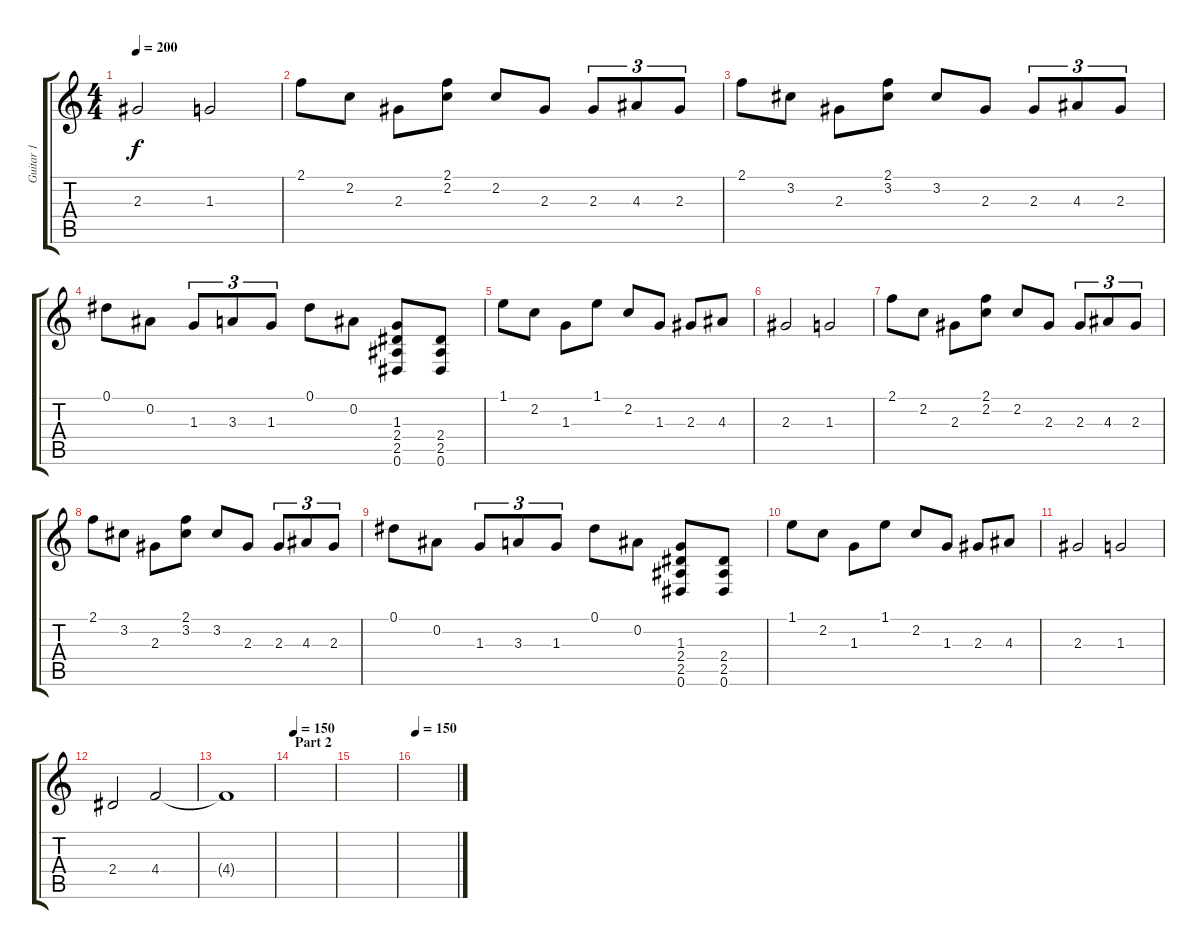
\track ("Guitar 1" "Guitar 1") {instrument distortionguitar}
\staff {score tabs}
\tuning (Eb4 Bb3 Gb3 Db3 Ab2 Eb2) {hide}
\ts (4 4)
\tempo 200
\clef g2
\ks c
2.3.2{dy f} 1.3.2 |
2.1.8 2.2.8 2.3.8 (2.1 2.2).8 2.2.8 2.3.8 2.3.8{tu (3 2)} 4.3.8{tu (3 2)} 2.3.8{tu (3 2)} |
2.1.8 3.2.8 2.3.8 (2.1 3.2).8 3.2.8 2.3.8 2.3.8{tu (3 2)} 4.3.8{tu (3 2)} 2.3.8{tu (3 2)} |
0.1.8 0.2.8 1.3.8{tu (3 2)} 3.3.8{tu (3 2)} 1.3.8{tu (3 2)} 0.1.8 0.2.8 (1.3 2.4 2.5 0.6).8 (2.4 2.5 0.6).8 |
1.1.8 2.2.8 1.3.8 1.1.8 2.2.8 1.3.8 2.3.8 4.3.8 |
2.3.2 1.3.2 |
2.1.8 2.2.8 2.3.8 (2.1 2.2).8 2.2.8 2.3.8 2.3.8{tu (3 2)} 4.3.8{tu (3 2)} 2.3.8{tu (3 2)} |
2.1.8 3.2.8 2.3.8 (2.1 3.2).8 3.2.8 2.3.8 2.3.8{tu (3 2)} 4.3.8{tu (3 2)} 2.3.8{tu (3 2)} |
0.1.8 0.2.8 1.3.8{tu (3 2)} 3.3.8{tu (3 2)} 1.3.8{tu (3 2)} 0.1.8 0.2.8 (1.3 2.4 2.5 0.6).8 (2.4 2.5 0.6).8 |
1.1.8 2.2.8 1.3.8 1.1.8 2.2.8 1.3.8 2.3.8 4.3.8 |
2.3.2 1.3.2 |
2.4.2 4.4.2 |
4.4{t}.1 |
\section ("" "Part 2")
\tempo 150
|
|
\tempo 150
